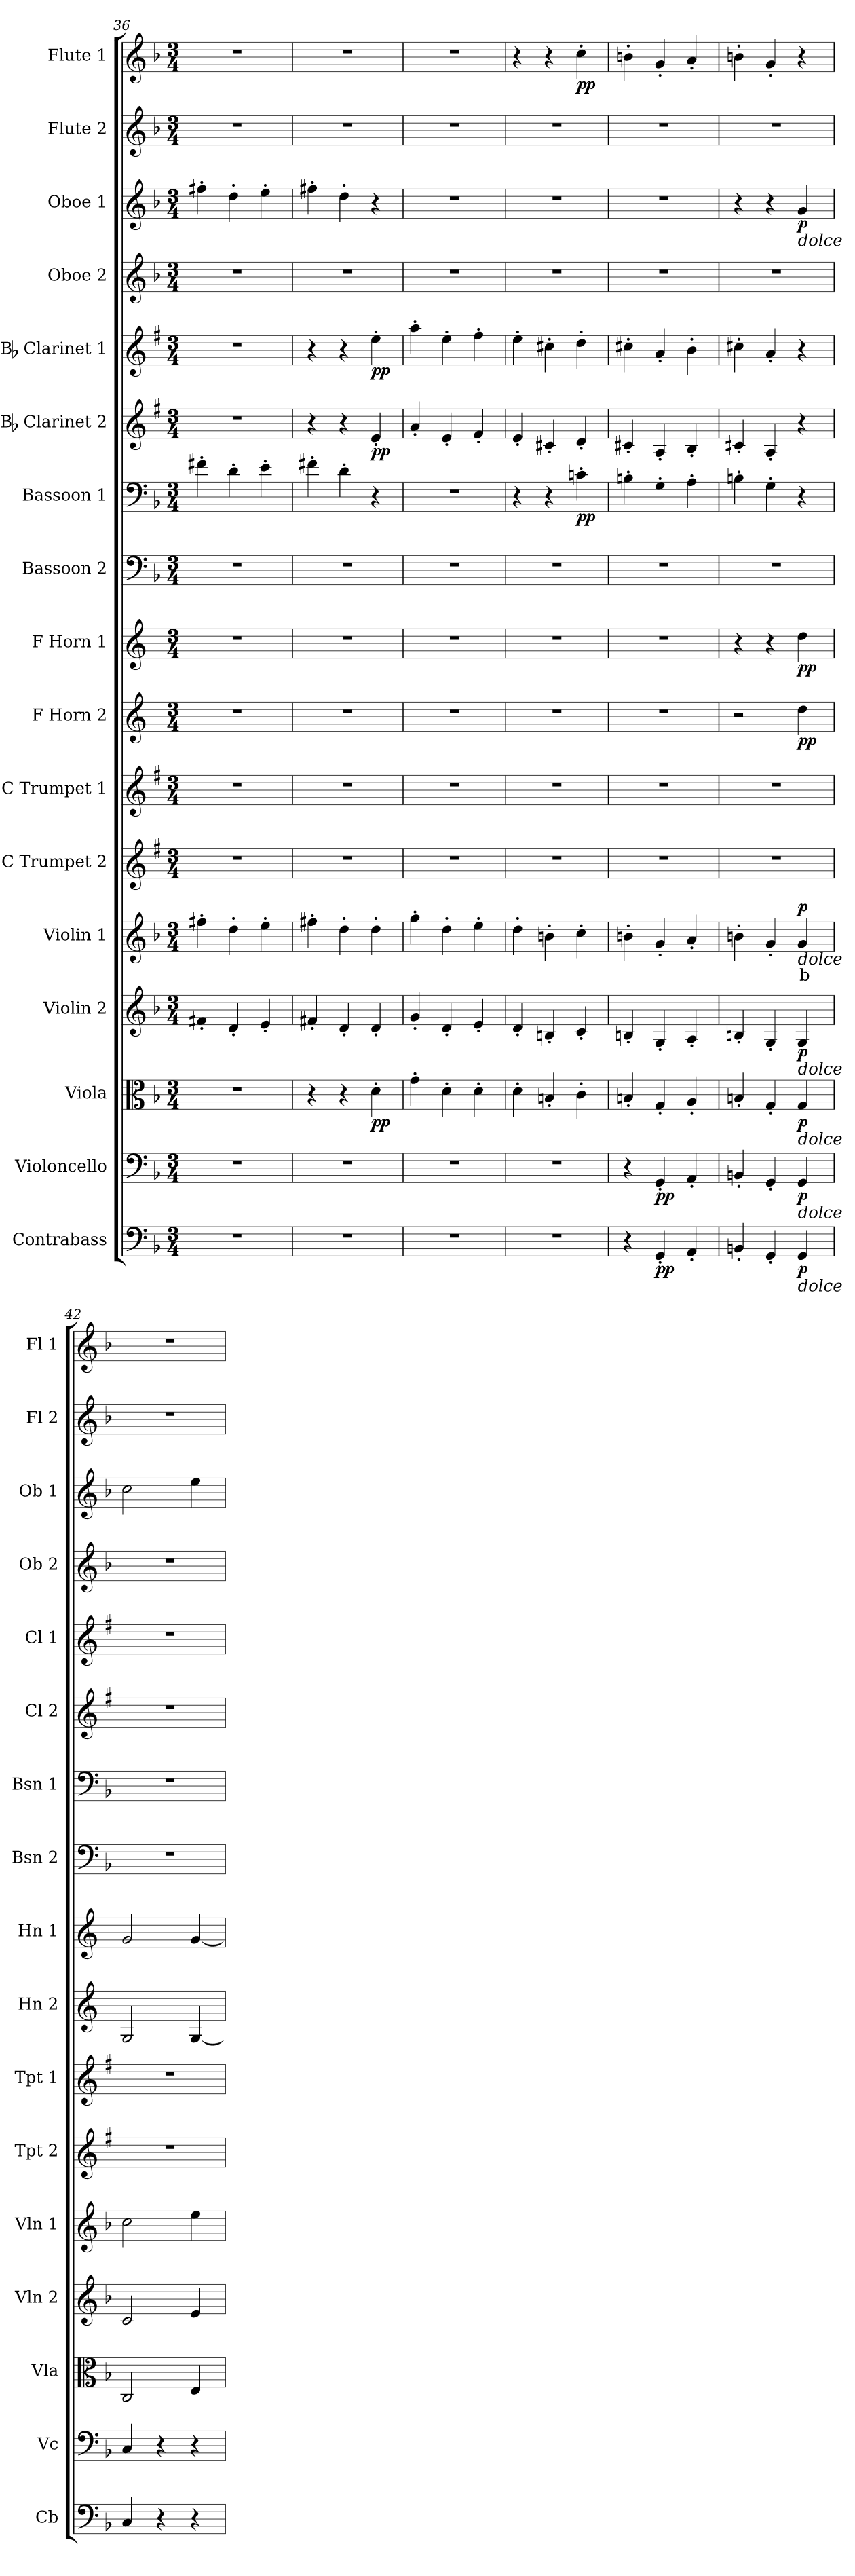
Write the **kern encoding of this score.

**kern	**dynam	**kern	**dynam	**kern	**dynam	**kern	**dynam	**kern	**text	**dynam	**kern	**kern	**kern	**dynam	**kern	**dynam	**kern	**kern	**dynam	**kern	**dynam	**kern	**dynam	**kern	**kern	**dynam	**kern	**kern	**dynam
*part17	*part17	*part16	*part16	*part15	*part15	*part14	*part14	*part13	*part13	*part13	*part12	*part11	*part10	*part10	*part9	*part9	*part8	*part7	*part7	*part6	*part6	*part5	*part5	*part4	*part3	*part3	*part2	*part1	*part1
*staff17	*staff17	*staff16	*staff16	*staff15	*staff15	*staff14	*staff14	*staff13	*staff13	*staff13	*staff12	*staff11	*staff10	*staff10	*staff9	*staff9	*staff8	*staff7	*staff7	*staff6	*staff6	*staff5	*staff5	*staff4	*staff3	*staff3	*staff2	*staff1	*staff1
*I"Contrabass	*	*I"Violoncello	*	*I"Viola	*	*I"Violin 2	*	*I"Violin 1	*	*	*I"C Trumpet 2	*I"C Trumpet 1	*I"F Horn 2	*	*I"F Horn 1	*	*I"Bassoon 2	*I"Bassoon 1	*	*I"Bb Clarinet 2	*	*I"Bb Clarinet 1	*	*I"Oboe  2	*I"Oboe 1	*	*I"Flute 2	*I"Flute 1	*
*I'Cb	*	*I'Vc	*	*I'Vla	*	*I'Vln 2	*	*I'Vln 1	*	*	*I'Tpt 2	*I'Tpt 1	*I'Hn 2	*	*I'Hn 1	*	*I'Bsn 2	*I'Bsn 1	*	*I'Cl 2	*	*I'Cl 1	*	*I'Ob 2	*I'Ob 1	*	*I'Fl 2	*I'Fl 1	*
*clefF4	*	*clefF4	*	*clefC3	*	*clefG2	*	*clefG2	*	*	*clefG2	*clefG2	*clefG2	*	*clefG2	*	*clefF4	*clefF4	*	*clefG2	*	*clefG2	*	*clefG2	*clefG2	*	*clefG2	*clefG2	*
*ITrd7c12	*	*	*	*	*	*	*	*	*	*	*ITrd1c2	*ITrd1c2	*ITrd4c7	*	*ITrd4c7	*	*	*	*	*ITrd1c2	*	*ITrd1c2	*	*	*	*	*	*	*
*k[b-]	*	*k[b-]	*	*k[b-]	*	*k[b-]	*	*k[b-]	*	*	*k[b-]	*k[b-]	*k[b-]	*	*k[b-]	*	*k[b-]	*k[b-]	*	*k[b-]	*	*k[b-]	*	*k[b-]	*k[b-]	*	*k[b-]	*k[b-]	*
*M3/4	*	*M3/4	*	*M3/4	*	*M3/4	*	*M3/4	*	*	*M3/4	*M3/4	*M3/4	*	*M3/4	*	*M3/4	*M3/4	*	*M3/4	*	*M3/4	*	*M3/4	*M3/4	*	*M3/4	*M3/4	*
=36	=36	=36	=36	=36	=36	=36	=36	=36	=36	=36	=36	=36	=36	=36	=36	=36	=36	=36	=36	=36	=36	=36	=36	=36	=36	=36	=36	=36	=36
2.r	.	2.r	.	2.r	.	4f#X'/	.	4ff#X'\	.	.	2.r	2.r	2.r	.	2.r	.	2.r	4f#X'\	.	2.r	.	2.r	.	2.r	4ff#X'\	.	2.r	2.r	.
.	.	.	.	.	.	4d'/	.	4dd'\	.	.	.	.	.	.	.	.	.	4d'\	.	.	.	.	.	.	4dd'\	.	.	.	.
.	.	.	.	.	.	4e'/	.	4ee'\	.	.	.	.	.	.	.	.	.	4e'\	.	.	.	.	.	.	4ee'\	.	.	.	.
=37	=37	=37	=37	=37	=37	=37	=37	=37	=37	=37	=37	=37	=37	=37	=37	=37	=37	=37	=37	=37	=37	=37	=37	=37	=37	=37	=37	=37	=37
2.r	.	2.r	.	4r	.	4f#X'/	.	4ff#X'\	.	.	2.r	2.r	2.r	.	2.r	.	2.r	4f#X'\	.	4r	.	4r	.	2.r	4ff#X'\	.	2.r	2.r	.
.	.	.	.	4r	.	4d'/	.	4dd'\	.	.	.	.	.	.	.	.	.	4d'\	.	4r	.	4r	.	.	4dd'\	.	.	.	.
!	!	!	!	!	!LO:DY:b	!	!	!	!	!	!	!	!	!	!	!	!	!	!	!	!LO:DY:b	!	!LO:DY:b	!	!	!	!	!	!
.	.	.	.	4d'\	pp	4d'/	.	4dd'\	.	.	.	.	.	.	.	.	.	4r	.	4d'/	pp	4dd'\	pp	.	4r	.	.	.	.
=38	=38	=38	=38	=38	=38	=38	=38	=38	=38	=38	=38	=38	=38	=38	=38	=38	=38	=38	=38	=38	=38	=38	=38	=38	=38	=38	=38	=38	=38
2.r	.	2.r	.	4g'\	.	4g'/	.	4gg'\	.	.	2.r	2.r	2.r	.	2.r	.	2.r	2.r	.	4g'/	.	4gg'\	.	2.r	2.r	.	2.r	2.r	.
.	.	.	.	4d'\	.	4d'/	.	4dd'\	.	.	.	.	.	.	.	.	.	.	.	4d'/	.	4dd'\	.	.	.	.	.	.	.
.	.	.	.	4d'\	.	4e'/	.	4ee'\	.	.	.	.	.	.	.	.	.	.	.	4e'/	.	4ee'\	.	.	.	.	.	.	.
=39	=39	=39	=39	=39	=39	=39	=39	=39	=39	=39	=39	=39	=39	=39	=39	=39	=39	=39	=39	=39	=39	=39	=39	=39	=39	=39	=39	=39	=39
2.r	.	2.r	.	4d'\	.	4d'/	.	4dd'\	.	.	2.r	2.r	2.r	.	2.r	.	2.r	4r	.	4d'/	.	4dd'\	.	2.r	2.r	.	2.r	4r	.
.	.	.	.	4Bn'/	.	4Bn'/	.	4bn'\	.	.	.	.	.	.	.	.	.	4r	.	4Bn'/	.	4bn'\	.	.	.	.	.	4r	.
!	!	!	!	!	!	!	!	!	!	!	!	!	!	!	!	!	!	!	!LO:DY:b	!	!	!	!	!	!	!	!	!	!LO:DY:b
.	.	.	.	4c'\	.	4c'/	.	4cc'\	.	.	.	.	.	.	.	.	.	4cn'\	pp	4c'/	.	4cc'\	.	.	.	.	.	4cc'\	pp
=40	=40	=40	=40	=40	=40	=40	=40	=40	=40	=40	=40	=40	=40	=40	=40	=40	=40	=40	=40	=40	=40	=40	=40	=40	=40	=40	=40	=40	=40
4r	.	4r	.	4Bn'/	.	4Bn'/	.	4bn'\	.	.	2.r	2.r	2.r	.	2.r	.	2.r	4Bn'\	.	4Bn'/	.	4bn'\	.	2.r	2.r	.	2.r	4bn'\	.
!	!LO:DY:b	!	!LO:DY:b	!	!	!	!	!	!	!	!	!	!	!	!	!	!	!	!	!	!	!	!	!	!	!	!	!	!
4GGG'/	pp	4GG'/	pp	4G'/	.	4G'/	.	4g'/	.	.	.	.	.	.	.	.	.	4G'\	.	4G'/	.	4g'/	.	.	.	.	.	4g'/	.
4AAA'/	.	4AA'/	.	4A'/	.	4A'/	.	4a'/	.	.	.	.	.	.	.	.	.	4A'\	.	4A'/	.	4a'\	.	.	.	.	.	4a'/	.
=41	=41	=41	=41	=41	=41	=41	=41	=41	=41	=41	=41	=41	=41	=41	=41	=41	=41	=41	=41	=41	=41	=41	=41	=41	=41	=41	=41	=41	=41
4BBBn'/	.	4BBn'/	.	4Bn'/	.	4Bn'/	.	4bn'\	.	.	2.r	2.r	2r	.	4r	.	2.r	4Bn'\	.	4Bn'/	.	4bn'\	.	2.r	4r	.	2.r	4bn'\	.
4GGG'/	.	4GG'/	.	4G'/	.	4G'/	.	4g'/	.	.	.	.	.	.	4r	.	.	4G'\	.	4G'/	.	4g'/	.	.	4r	.	.	4g'/	.
!	!	!	!	!	!	!	!	!	!	!	!	!	!	!	!	!	!	!	!	!	!	!	!	!	!LO:TX:b:i:t=dolce	!	!	!	!
!	!	!	!	!	!	!	!	!LO:TX:b:i:t=dolce	!	!	!	!	!	!	!	!	!	!	!	!	!	!	!	!	!	!	!	!	!
!	!	!	!	!	!	!LO:TX:b:i:t=dolce	!	!	!	!	!	!	!	!	!	!	!	!	!	!	!	!	!	!	!	!	!	!	!
!	!	!	!	!LO:TX:b:i:t=dolce	!	!	!	!	!	!	!	!	!	!	!	!	!	!	!	!	!	!	!	!	!	!	!	!	!
!	!	!LO:TX:b:i:t=dolce	!	!	!	!	!	!	!	!	!	!	!	!	!	!	!	!	!	!	!	!	!	!	!	!	!	!	!
!LO:TX:b:i:t=dolce	!	!	!	!	!	!	!	!	!	!	!	!	!	!	!	!	!	!	!	!	!	!	!	!	!	!	!	!	!
!	!LO:DY:b	!	!LO:DY:b	!	!LO:DY:b	!	!LO:DY:b	!	!LO:LY:b:color=#FF0000	!LO:DY:b	!	!	!	!LO:DY:b	!	!LO:DY:b	!	!	!	!	!	!	!	!	!	!LO:DY:b	!	!	!
4GGG/	p	4GG/	p	4G/	p	4G/	p	4g/	b	p	.	.	4g\	pp	4g\	pp	.	4r	.	4r	.	4r	.	.	4g/	p	.	4r	.
!!LO:PB:g=z
=42	=42	=42	=42	=42	=42	=42	=42	=42	=42	=42	=42	=42	=42	=42	=42	=42	=42	=42	=42	=42	=42	=42	=42	=42	=42	=42	=42	=42	=42
4CC/	.	4C/	.	2C/	.	2c/	.	2cc\	.	.	2.r	2.r	2C/	.	2c/	.	2.r	2.r	.	2.r	.	2.r	.	2.r	2cc\	.	2.r	2.r	.
4r	.	4r	.	.	.	.	.	.	.	.	.	.	.	.	.	.	.	.	.	.	.	.	.	.	.	.	.	.	.
4r	.	4r	.	4E/	.	4e/	.	4ee\	.	.	.	.	[4C/	.	[4c/	.	.	.	.	.	.	.	.	.	4ee\	.	.	.	.
=	=	=	=	=	=	=	=	=	=	=	=	=	=	=	=	=	=	=	=	=	=	=	=	=	=	=	=	=	=
*-	*-	*-	*-	*-	*-	*-	*-	*-	*-	*-	*-	*-	*-	*-	*-	*-	*-	*-	*-	*-	*-	*-	*-	*-	*-	*-	*-	*-	*-
